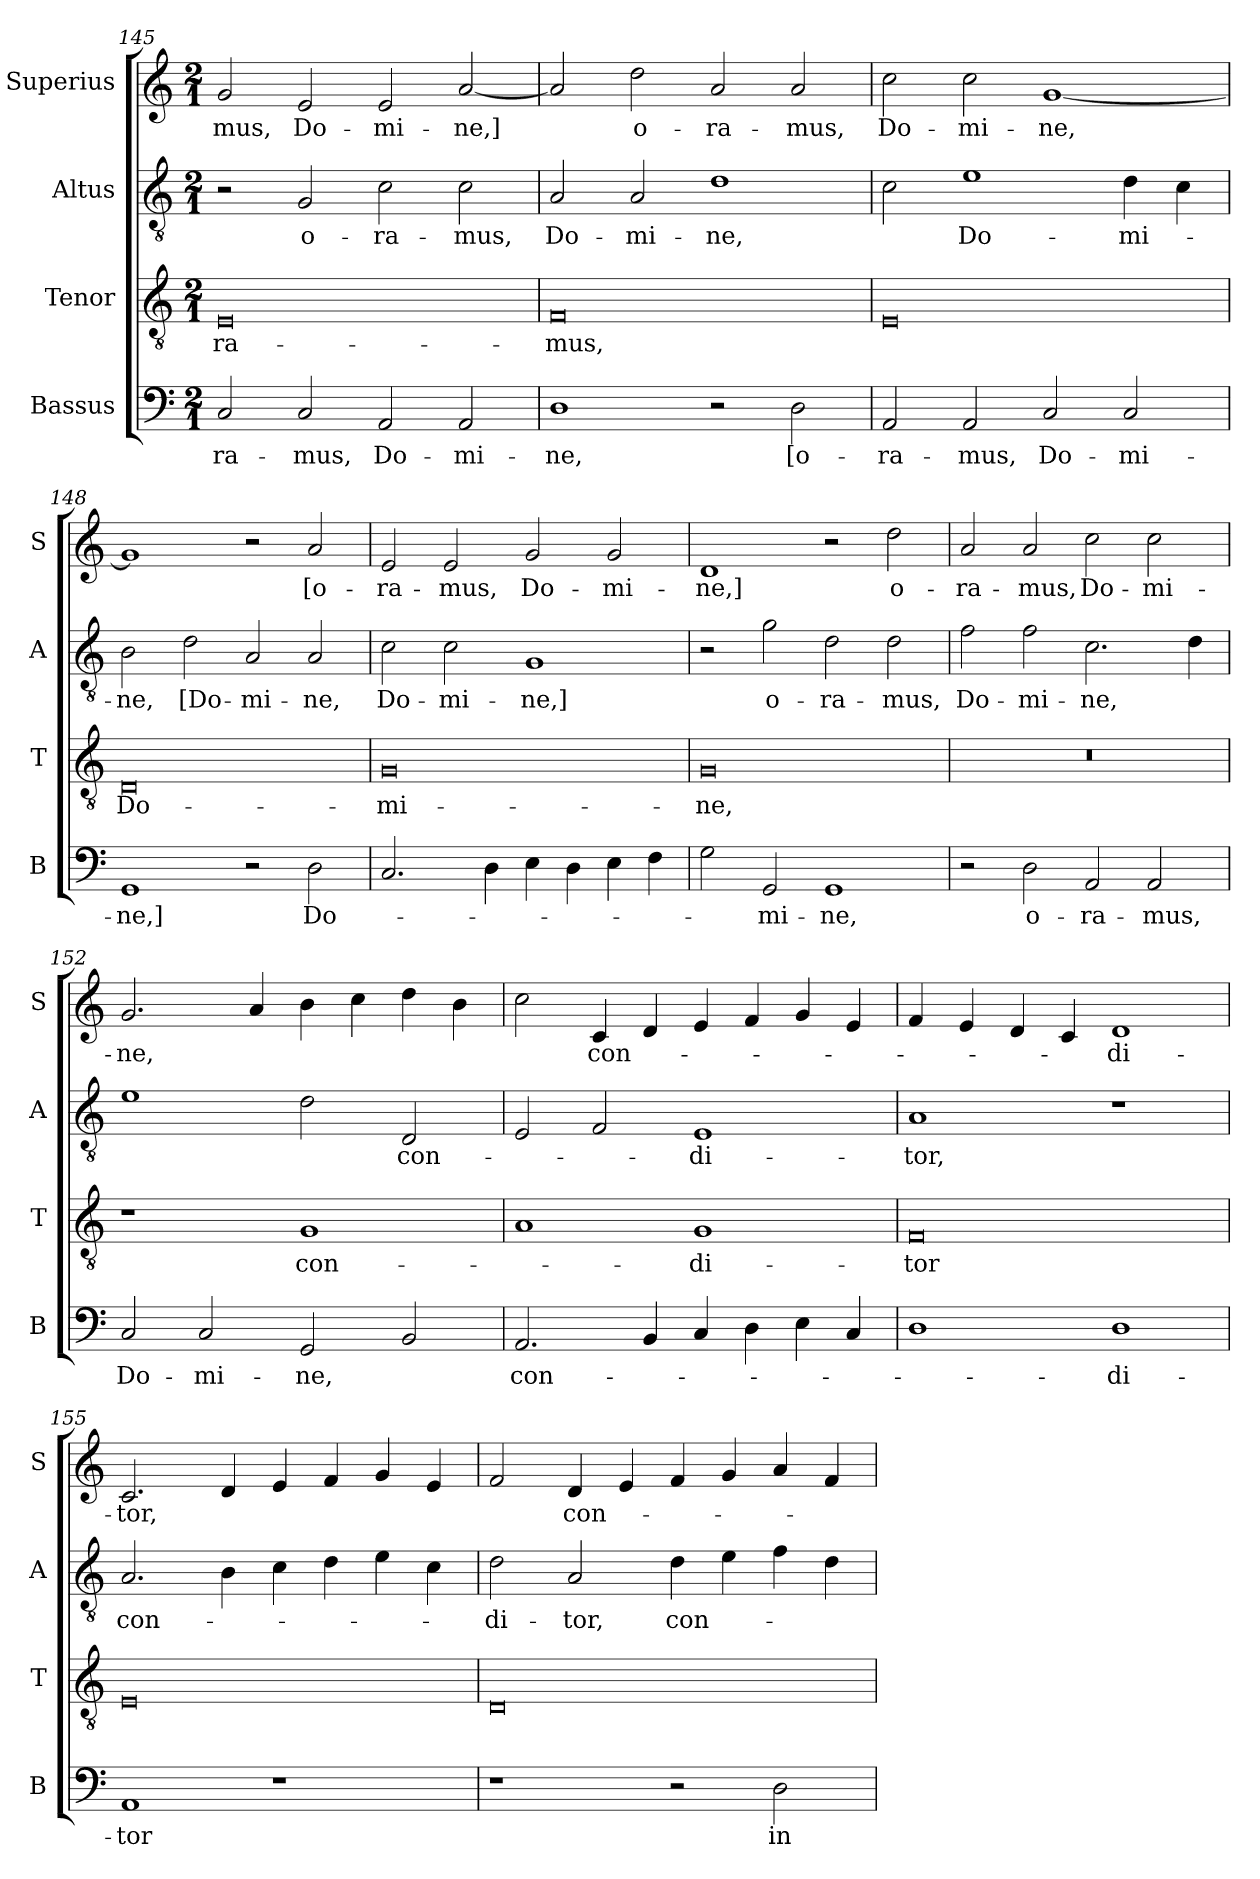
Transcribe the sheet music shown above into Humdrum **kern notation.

**kern	**text	**kern	**text	**kern	**text	**kern	**text
*part4	*part4	*part3	*part3	*part2	*part2	*part1	*part1
*staff4	*staff4	*staff3	*staff3	*staff2	*staff2	*staff1	*staff1
*I"Bassus	*	*I"Tenor	*	*I"Altus	*	*I"Superius	*
*I'B	*	*I'T	*	*I'A	*	*I'S	*
*clefF4	*	*clefGv2	*	*clefGv2	*	*clefG2	*
*k[]	*	*k[]	*	*k[]	*	*k[]	*
*M2/1	*	*M2/1	*	*M2/1	*	*M2/1	*
=145	=145	=145	=145	=145	=145	=145	=145
2C	-ra-	0E	-ra-	2r	.	2g	-mus,
2C	-mus,	.	.	2G	o-	2e	Do-
2AA	Do-	.	.	2c	-ra-	2e	-mi-
2AA	-mi-	.	.	2c	-mus,	[2a	-ne,]
=146	=146	=146	=146	=146	=146	=146	=146
1D	-ne,	0F	-mus,	2A	Do-	2a]	.
.	.	.	.	2A	-mi-	2dd	o-
2r	.	.	.	1d	-ne,	2a	-ra-
2D	[o-	.	.	.	.	2a	-mus,
=147	=147	=147	=147	=147	=147	=147	=147
2AA	-ra-	0E	.	2c	.	2cc	Do-
2AA	-mus,	.	.	1e	Do-	2cc	-mi-
2C	Do-	.	.	.	.	[1g	-ne,
2C	-mi-	.	.	4d	-mi-	.	.
.	.	.	.	4c	.	.	.
=148	=148	=148	=148	=148	=148	=148	=148
1GG	-ne,]	0D	Do-	2B	-ne,	1g]	.
.	.	.	.	2d	[Do-	.	.
2r	.	.	.	2A	-mi-	2r	.
2D	Do-	.	.	2A	-ne,	2a	[o-
=149	=149	=149	=149	=149	=149	=149	=149
2.C	.	0G	-mi-	2c	Do-	2e	-ra-
.	.	.	.	2c	-mi-	2e	-mus,
4D	.	.	.	.	.	.	.
4E	.	.	.	1G	-ne,]	2g	Do-
4D	.	.	.	.	.	.	.
4E	.	.	.	.	.	2g	-mi-
4F	.	.	.	.	.	.	.
=150	=150	=150	=150	=150	=150	=150	=150
2G	.	0G	-ne,	2r	.	1d	-ne,]
2GG	-mi-	.	.	2g	o-	.	.
1GG	-ne,	.	.	2d	-ra-	2r	.
.	.	.	.	2d	-mus,	2dd	o-
=151	=151	=151	=151	=151	=151	=151	=151
2r	.	0r	.	2f	Do-	2a	-ra-
2D	o-	.	.	2f	-mi-	2a	-mus,
2AA	-ra-	.	.	2.c	-ne,	2cc	Do-
2AA	-mus,	.	.	.	.	2cc	-mi-
.	.	.	.	4d	.	.	.
=152	=152	=152	=152	=152	=152	=152	=152
2C	Do-	1r	.	1e	.	2.g	-ne,
2C	-mi-	.	.	.	.	.	.
.	.	.	.	.	.	4a	.
2GG	-ne,	1G	con-	2d	.	4b	.
.	.	.	.	.	.	4cc	.
2BB	.	.	.	2D	con-	4dd	.
.	.	.	.	.	.	4b	.
=153	=153	=153	=153	=153	=153	=153	=153
2.AA	con-	1A	.	2E	.	2cc	.
.	.	.	.	2F	.	4c	con-
4BB	.	.	.	.	.	4d	.
4C	.	1G	-di-	1E	-di-	4e	.
4D	.	.	.	.	.	4f	.
4E	.	.	.	.	.	4g	.
4C	.	.	.	.	.	4e	.
=154	=154	=154	=154	=154	=154	=154	=154
1D	.	0F	-tor	1A	-tor,	4f	.
.	.	.	.	.	.	4e	.
.	.	.	.	.	.	4d	.
.	.	.	.	.	.	4c	.
1D	-di-	.	.	1r	.	1d	-di-
=155	=155	=155	=155	=155	=155	=155	=155
1AA	-tor	0E	.	2.A	con-	2.c	-tor,
.	.	.	.	4B	.	4d	.
1r	.	.	.	4c	.	4e	.
.	.	.	.	4d	.	4f	.
.	.	.	.	4e	.	4g	.
.	.	.	.	4c	.	4e	.
=156	=156	=156	=156	=156	=156	=156	=156
1r	.	0D	.	2d	-di-	2f	.
.	.	.	.	2A	-tor,	4d	con-
.	.	.	.	.	.	4e	.
2r	.	.	.	4d	con-	4f	.
.	.	.	.	4e	.	4g	.
2D	in-	.	.	4f	.	4a	.
.	.	.	.	4d	.	4f	.
=	=	=	=	=	=	=	=
*-	*-	*-	*-	*-	*-	*-	*-
